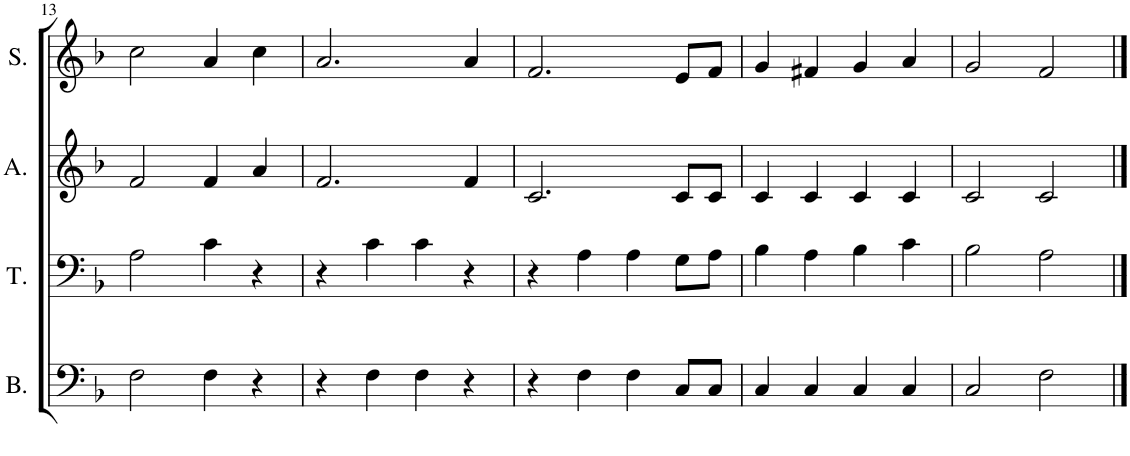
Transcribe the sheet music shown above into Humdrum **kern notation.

**kern	**kern	**kern	**kern
*part4	*part3	*part2	*part1
*staff4	*staff3	*staff2	*staff1
*I"Bass	*I"Tenor	*I"Alto	*I"Soprano
*I'B.	*I'T.	*I'A.	*I'S.
!!LO:PB:g=z
*clefF4	*clefF4	*clefG2	*clefG2
*k[b-]	*k[b-]	*k[b-]	*k[b-]
*M4/4	*M4/4	*M4/4	*M4/4
=13	=13	=13	=13
2F\	2A\	2f/	2cc\
4F\	4c\	4f/	4a/
4r	4r	4a/	4cc\
=14	=14	=14	=14
4r	4r	2.f/	2.a/
4F\	4c\	.	.
4F\	4c\	.	.
4r	4r	4f/	4a/
=15	=15	=15	=15
4r	4r	2.c/	2.f/
4F\	4A\	.	.
4F\	4A\	.	.
8C/L	8G\L	8c/L	8e/L
8C/J	8A\J	8c/J	8f/J
=16	=16	=16	=16
4C/	4B-\	4c/	4g/
4C/	4A\	4c/	4f#X/
4C/	4B-\	4c/	4g/
4C/	4c\	4c/	4a/
=17	=17	=17	=17
2C/	2B-\	2c/	2g/
2F\	2A\	2c/	2f/
==	==	==	==
*-	*-	*-	*-
